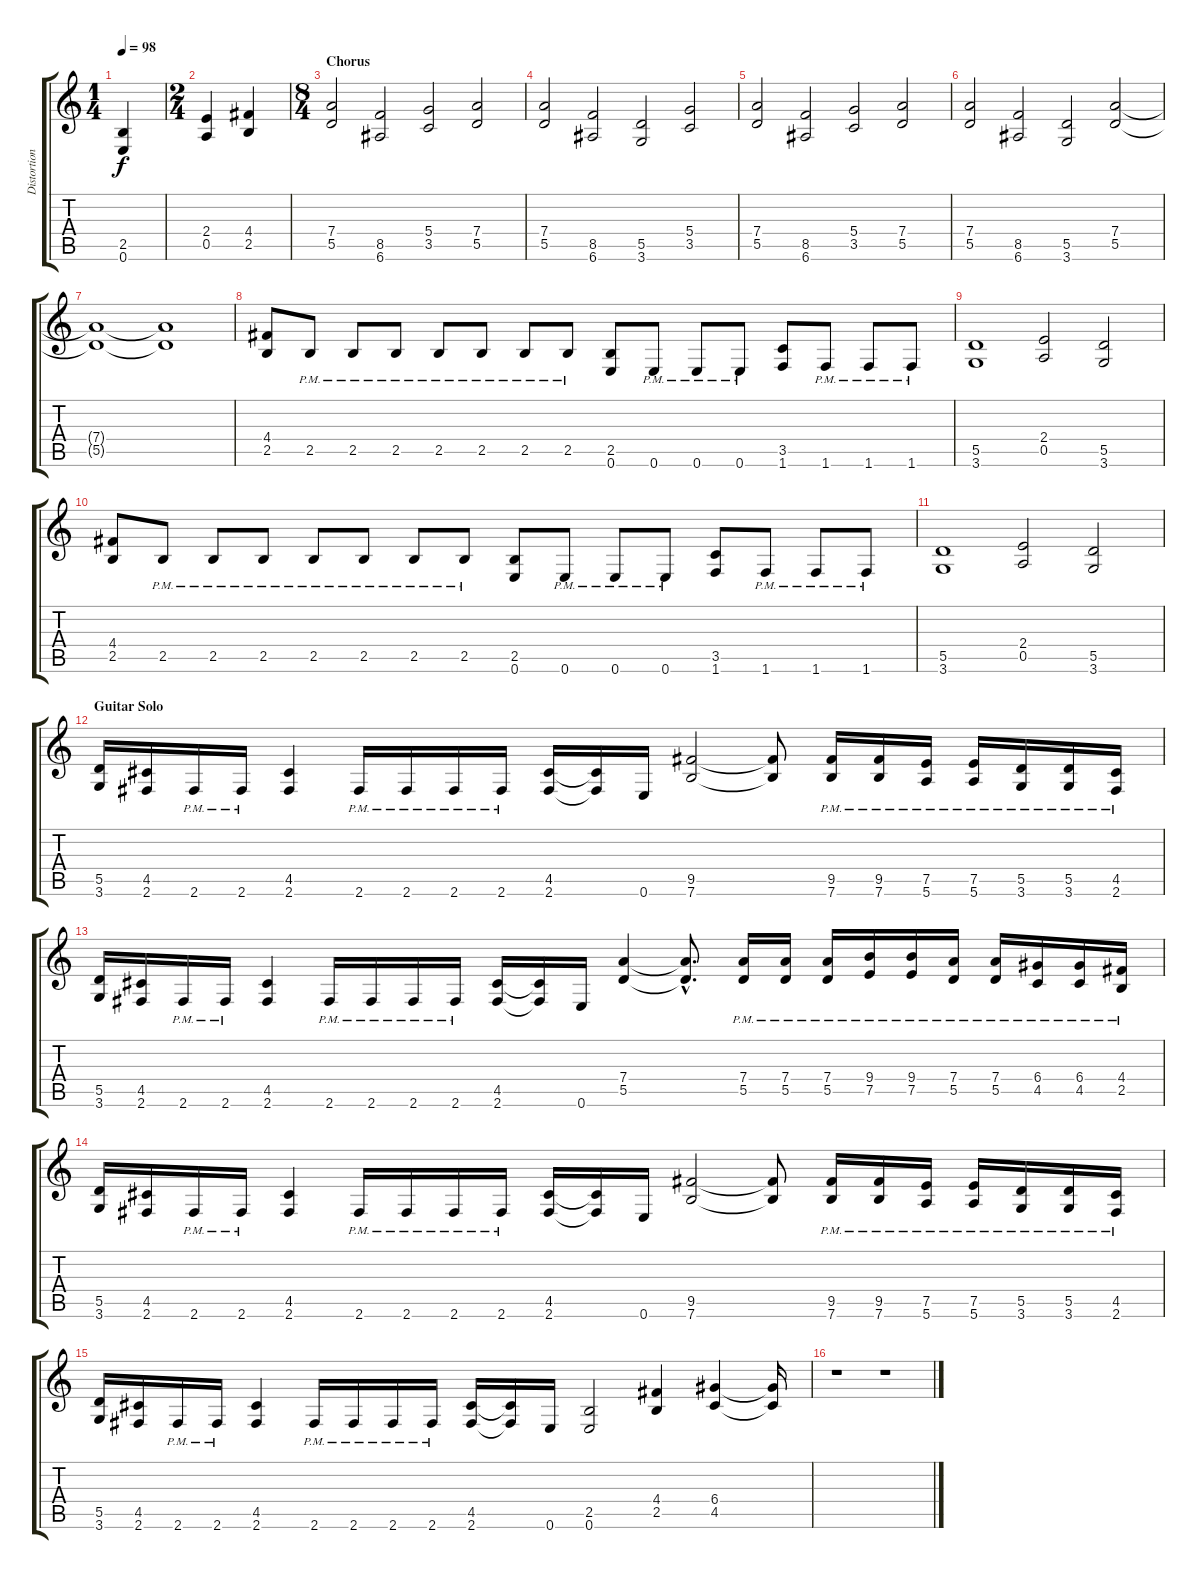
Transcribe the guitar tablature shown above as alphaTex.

\track ("Distortion Rhytm" "Distortion") {instrument distortionguitar}
\staff {score tabs}
\tuning (E4 B3 G3 D3 A2 E2) {hide}
\ts (1 4)
\tempo 98
\clef g2
\ks c
(2.5{t} 0.6{t}).4{dy f} |
\ts (2 4)
(2.4 0.5).4 (4.4 2.5).4 |
\ts (8 4)
\section ("" "Chorus")
(7.4 5.5).2 (8.5 6.6).2 (5.4 3.5).2 (7.4 5.5).2 |
(7.4 5.5).2 (8.5 6.6).2 (5.5 3.6).2 (5.4 3.5).2 |
(7.4 5.5).2 (8.5 6.6).2 (5.4 3.5).2 (7.4 5.5).2 |
(7.4 5.5).2 (8.5 6.6).2 (5.5 3.6).2 (7.4 5.5).2 |
(7.4{t} 5.5{t}).1 (7.4{t} 5.5{t}).1 |
(4.4 2.5).8 2.5{pm}.8 2.5{pm}.8 2.5{pm}.8 2.5{pm}.8 2.5{pm}.8 2.5{pm}.8 2.5{pm}.8 (2.5 0.6).8 0.6{pm}.8 0.6{pm}.8 0.6{pm}.8 (3.5 1.6).8 1.6{pm}.8 1.6{pm}.8 1.6{pm}.8 |
(5.5 3.6).1 (2.4 0.5).2 (5.5 3.6).2 |
(4.4 2.5).8 2.5{pm}.8 2.5{pm}.8 2.5{pm}.8 2.5{pm}.8 2.5{pm}.8 2.5{pm}.8 2.5{pm}.8 (2.5 0.6).8 0.6{pm}.8 0.6{pm}.8 0.6{pm}.8 (3.5 1.6).8 1.6{pm}.8 1.6{pm}.8 1.6{pm}.8 |
(5.5 3.6).1 (2.4 0.5).2 (5.5 3.6).2 |
\section ("" "Guitar Solo")
(5.5 3.6).16 (4.5 2.6).16 2.6{pm}.16 2.6{pm}.16 (4.5 2.6).4 2.6{pm}.16 2.6{pm}.16 2.6{pm}.16 2.6{pm}.16 (4.5 2.6).16 (4.5{t} 2.6{t}).16 0.6.16 (9.5 7.6).2 (9.5{t} 7.6{t}).8 (9.5{pm} 7.6).16 (9.5{pm} 7.6{pm}).16 (7.5{pm} 5.6{pm}).16 (7.5{pm} 5.6{pm}).16 (5.5{pm} 3.6{pm}).16 (5.5{pm} 3.6{pm}).16 (4.5{pm} 2.6).16 |
(5.5 3.6).16 (4.5 2.6).16 2.6{pm}.16 2.6{pm}.16 (4.5 2.6).4 2.6{pm}.16 2.6{pm}.16 2.6{pm}.16 2.6{pm}.16 (4.5 2.6).16 (4.5{t} 2.6{t}).16 0.6.16 (7.4 5.5).4 (7.4{hac t} 5.5{hac t}).8{d} (7.4{pm} 5.5{pm}).16 (7.4{pm} 5.5{pm}).16 (7.4{pm} 5.5{pm}).16 (9.4{pm} 7.5{pm}).16 (9.4{pm} 7.5{pm}).16 (7.4{pm} 5.5{pm}).16 (7.4{pm} 5.5{pm}).16 (6.4{pm} 4.5{pm}).16 (6.4{pm} 4.5{pm}).16 (4.4{pm} 2.5{pm}).16 |
(5.5 3.6).16 (4.5 2.6).16 2.6{pm}.16 2.6{pm}.16 (4.5 2.6).4 2.6{pm}.16 2.6{pm}.16 2.6{pm}.16 2.6{pm}.16 (4.5 2.6).16 (4.5{t} 2.6{t}).16 0.6.16 (9.5 7.6).2 (9.5{t} 7.6{t}).8 (9.5{pm} 7.6).16 (9.5{pm} 7.6{pm}).16 (7.5{pm} 5.6{pm}).16 (7.5{pm} 5.6{pm}).16 (5.5{pm} 3.6{pm}).16 (5.5{pm} 3.6{pm}).16 (4.5{pm} 2.6).16 |
(5.5 3.6).16 (4.5 2.6).16 2.6{pm}.16 2.6{pm}.16 (4.5 2.6).4 2.6{pm}.16 2.6{pm}.16 2.6{pm}.16 2.6{pm}.16 (4.5 2.6).16 (4.5{t} 2.6{t}).16 0.6.16 (2.5 0.6).2 (4.4 2.5).4 (6.4 4.5).4 (6.4{t} 4.5{t}).16 |
r.1 r.1
